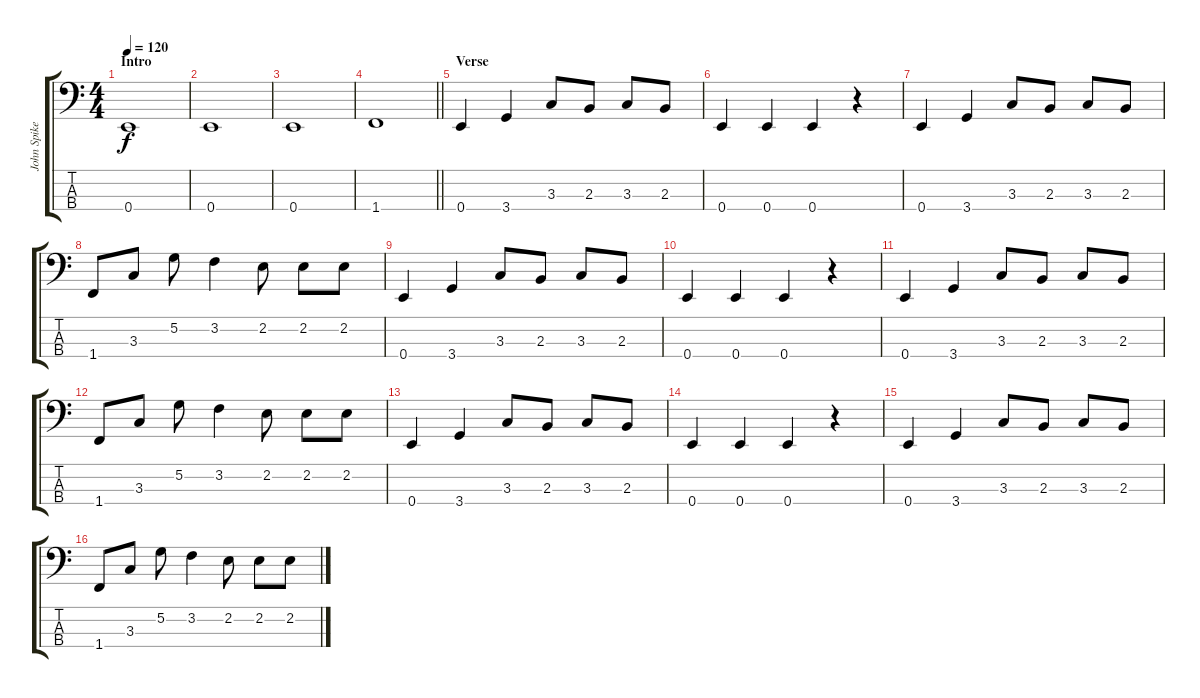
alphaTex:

\track ("John Spiker" "John Spike") {solo instrument electricbassfinger}
\staff {score tabs}
\tuning (G2 D2 A1 E1) {hide}
\ts (4 4)
\section ("" "Intro")
\tempo 120
\clef f4
\ks c
0.4.1{dy f instrument electricbassfinger} |
0.4.1 |
0.4.1 |
\barLineRight lightlight
1.4.1 |
\section ("" "Verse")
0.4.4 3.4.4 3.3.8 2.3.8 3.3.8 2.3.8 |
0.4.4 0.4.4 0.4.4 r.4 |
0.4.4 3.4.4 3.3.8 2.3.8 3.3.8 2.3.8 |
1.4.8 3.3.8 5.2.8 3.2.4 2.2.8 2.2.8 2.2.8 |
0.4.4 3.4.4 3.3.8 2.3.8 3.3.8 2.3.8 |
0.4.4 0.4.4 0.4.4 r.4 |
0.4.4 3.4.4 3.3.8 2.3.8 3.3.8 2.3.8 |
1.4.8 3.3.8 5.2.8 3.2.4 2.2.8 2.2.8 2.2.8 |
0.4.4 3.4.4 3.3.8 2.3.8 3.3.8 2.3.8 |
0.4.4 0.4.4 0.4.4 r.4 |
0.4.4 3.4.4 3.3.8 2.3.8 3.3.8 2.3.8 |
1.4.8 3.3.8 5.2.8 3.2.4 2.2.8 2.2.8 2.2.8
